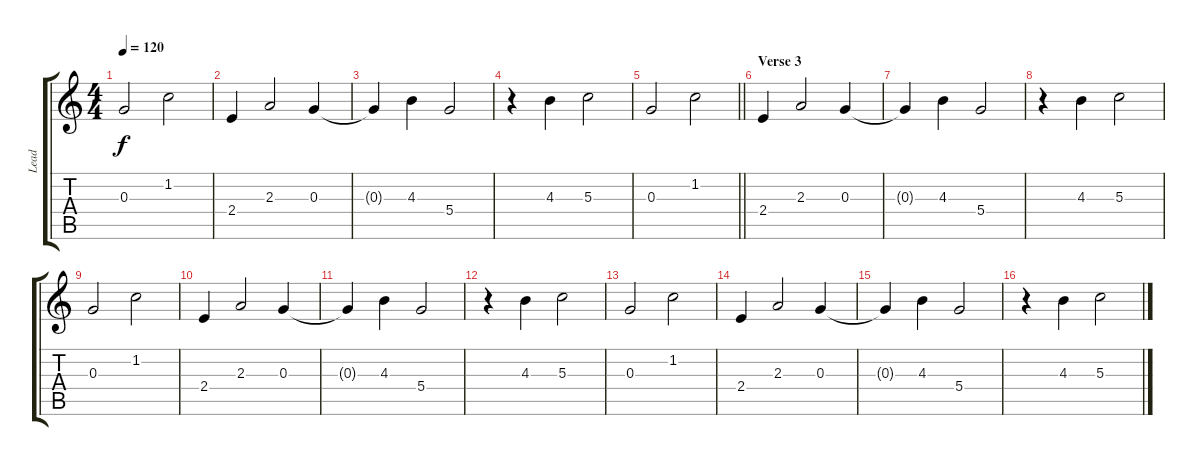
\track ("Lead" "Lead") {instrument electricguitarclean}
\staff {score tabs}
\tuning (E4 B3 G3 D3 A2 E2) {hide}
\ts (4 4)
\tempo 120
\clef g2
\ks c
0.3.2{dy f} 1.2.2 |
2.4.4 2.3.2 0.3.4 |
0.3{t}.4 4.3.4 5.4.2 |
r.4 4.3.4 5.3.2 |
\barLineRight lightlight
0.3.2 1.2.2 |
\section ("" "Verse 3")
2.4.4 2.3.2 0.3.4 |
0.3{t}.4 4.3.4 5.4.2 |
r.4 4.3.4 5.3.2 |
0.3.2 1.2.2 |
2.4.4 2.3.2 0.3.4 |
0.3{t}.4 4.3.4 5.4.2 |
r.4 4.3.4 5.3.2 |
0.3.2 1.2.2 |
2.4.4 2.3.2 0.3.4 |
0.3{t}.4 4.3.4 5.4.2 |
r.4 4.3.4 5.3.2
